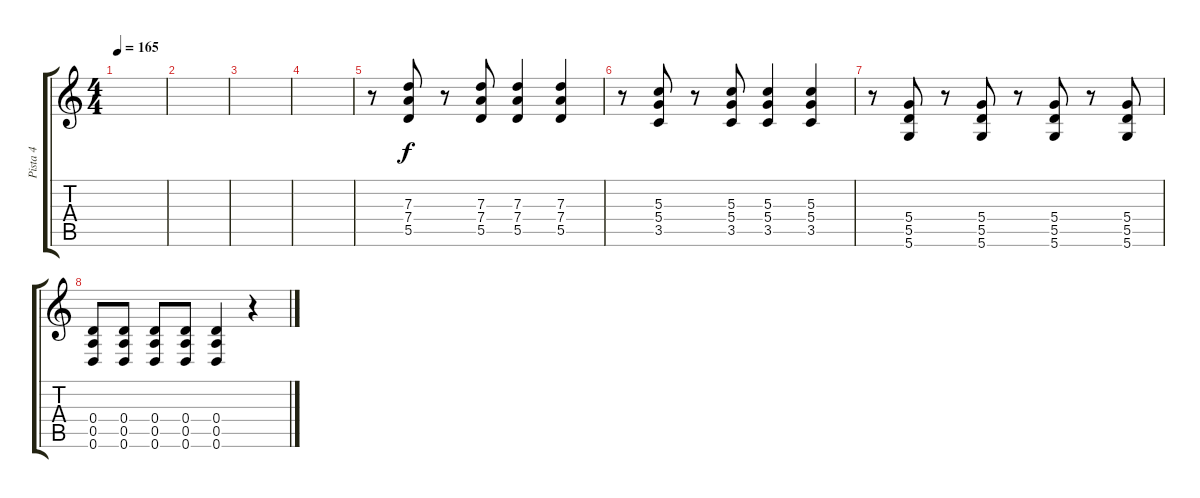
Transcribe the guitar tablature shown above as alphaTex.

\track ("Pista 4" "Pista 4") {instrument overdrivenguitar}
\staff {score tabs}
\tuning (E4 B3 G3 D3 A2 D2) {hide}
\ts (4 4)
\tempo 165
\clef g2
\ks c
|
|
|
|
r.8 (7.3 7.4 5.5).8 r.8 (7.3 7.4 5.5).8 (7.3 7.4 5.5).4 (7.3 7.4 5.5).4 |
r.8 (5.3 5.4 3.5).8 r.8 (5.3 5.4 3.5).8 (5.3 5.4 3.5).4 (5.3 5.4 3.5).4 |
r.8 (5.4 5.5 5.6).8 r.8 (5.4 5.5 5.6).8 r.8 (5.4 5.5 5.6).8 r.8 (5.4 5.5 5.6).8 |
(0.4 0.5 0.6).8 (0.4 0.5 0.6).8 (0.4 0.5 0.6).8 (0.4 0.5 0.6).8 (0.4 0.5 0.6).4 r.4
